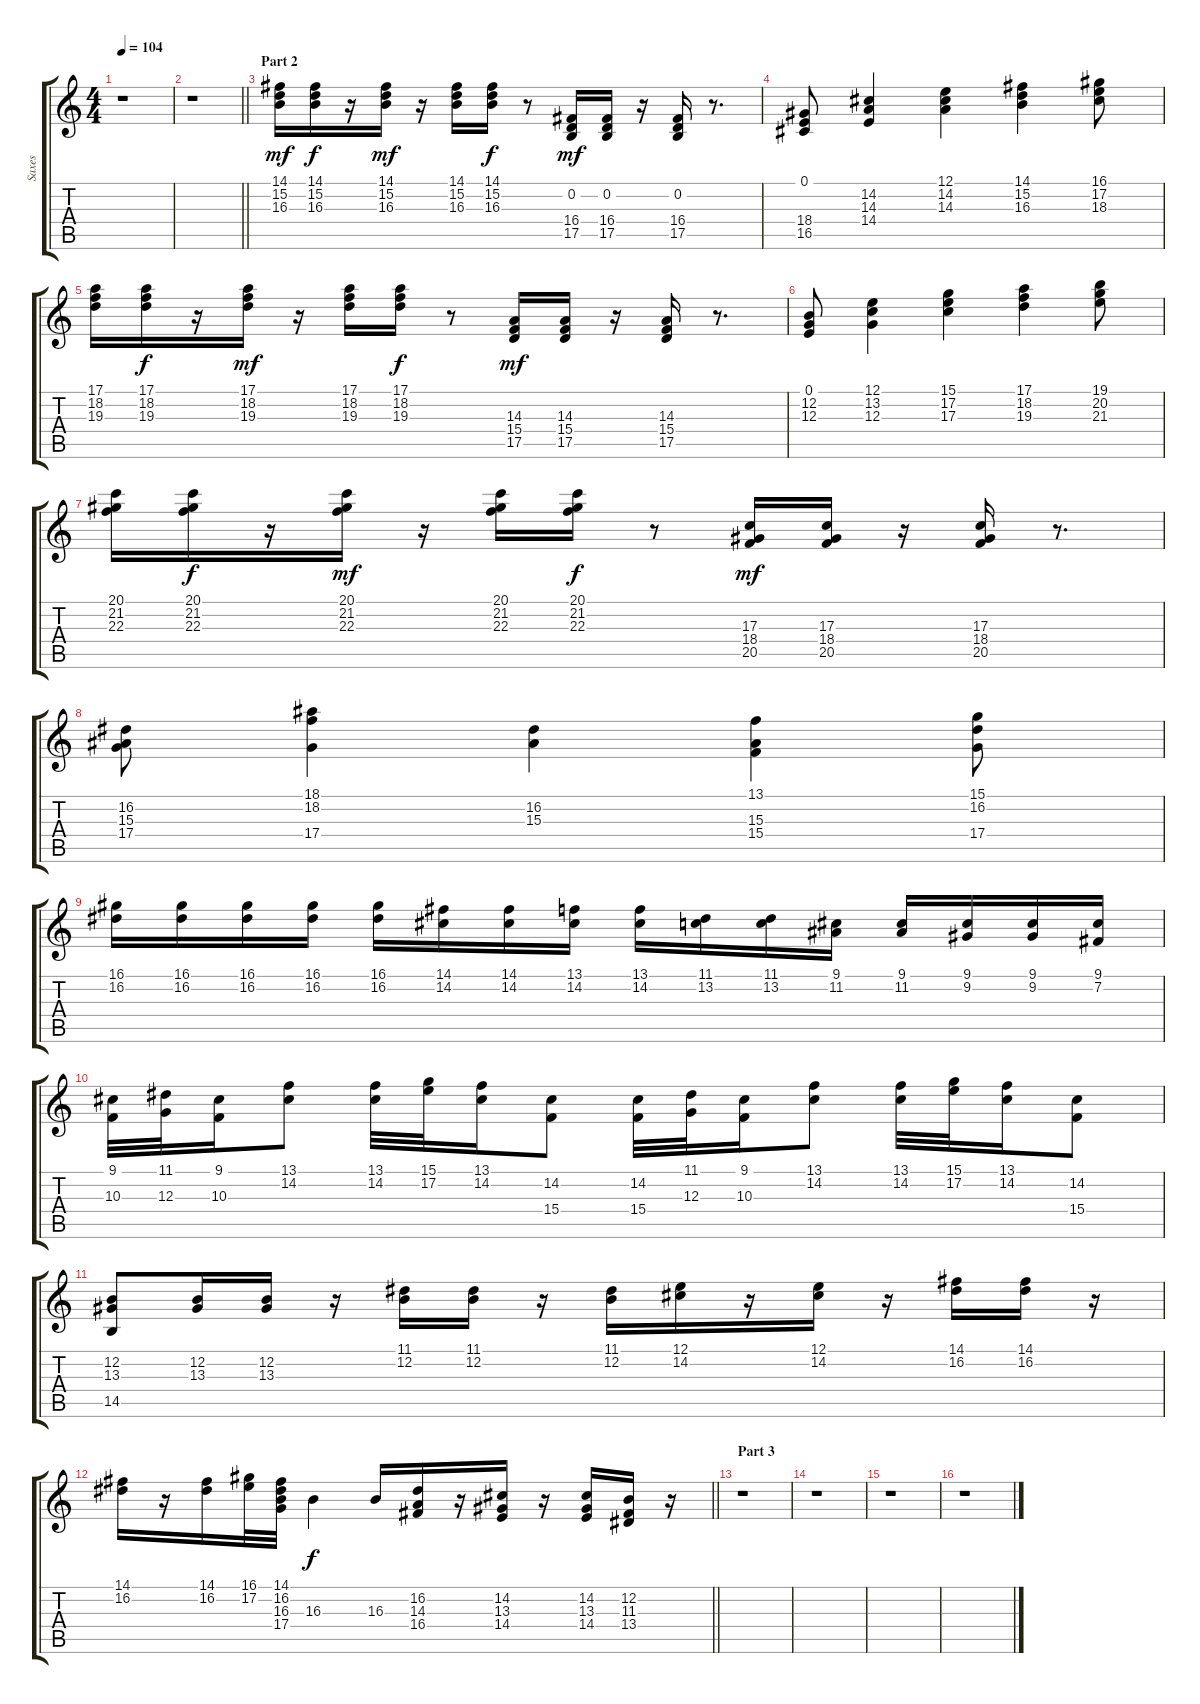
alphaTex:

\track ("Saxes   " "Saxes   ") {instrument tenorsax}
\staff {score tabs}
\tuning (E4 B3 G3 D3 A2 E2) {hide}
\ts (4 4)
\tempo 104
\clef g2
\ks c
r.1{dy mf} |
\barLineRight lightlight
r.1 |
\section ("" "Part 2")
(14.1 15.2 16.3).16 (14.1 15.2 16.3).16{dy f} r.16 (14.1 15.2 16.3).16{dy mf} r.16 (14.1 15.2 16.3).16 (14.1 15.2 16.3).16{dy f} r.8 (0.2 16.4 17.5).16{dy mf} (0.2 16.4 17.5).16 r.16 (0.2 16.4 17.5).16 r.8{d} |
(0.1 18.4 16.5).8 (14.2 14.3 14.4).4 (12.1 14.2 14.3).4 (14.1 15.2 16.3).4 (16.1 17.2 18.3).8 |
(17.1 18.2 19.3).16 (17.1 18.2 19.3).16{dy f} r.16 (17.1 18.2 19.3).16{dy mf} r.16 (17.1 18.2 19.3).16 (17.1 18.2 19.3).16{dy f} r.8 (14.3 15.4 17.5).16{dy mf} (14.3 15.4 17.5).16 r.16 (14.3 15.4 17.5).16 r.8{d} |
(0.1 12.2 12.3).8 (12.1 13.2 12.3).4 (15.1 17.2 17.3).4 (17.1 18.2 19.3).4 (19.1 20.2 21.3).8 |
(20.1 21.2 22.3).16 (20.1 21.2 22.3).16{dy f} r.16 (20.1 21.2 22.3).16{dy mf} r.16 (20.1 21.2 22.3).16 (20.1 21.2 22.3).16{dy f} r.8 (17.3 18.4 20.5).16{dy mf} (17.3 18.4 20.5).16 r.16 (17.3 18.4 20.5).16 r.8{d} |
(16.2 15.3 17.4).8 (18.1 18.2 17.4).4 (16.2 15.3).4 (13.1 15.3 15.4).4 (15.1 16.2 17.4).8 |
(16.1 16.2).16 (16.1 16.2).16 (16.1 16.2).16 (16.1 16.2).16 (16.1 16.2).16 (14.1 14.2).16 (14.1 14.2).16 (13.1 14.2).16 (13.1 14.2).16 (11.1 13.2).16 (11.1 13.2).16 (9.1 11.2).16 (9.1 11.2).16 (9.1 9.2).16 (9.1 9.2).16 (9.1 7.2).16 |
(9.1 10.3).32 (11.1 12.3).32 (9.1 10.3).16 (13.1 14.2).8 (13.1 14.2).32 (15.1 17.2).32 (13.1 14.2).16 (14.2 15.4).8 (14.2 15.4).32 (11.1 12.3).32 (9.1 10.3).16 (13.1 14.2).8 (13.1 14.2).32 (15.1 17.2).32 (13.1 14.2).16 (14.2 15.4).8 |
(12.2 13.3 14.5).8 (12.2 13.3).16 (12.2 13.3).16 r.16 (11.1 12.2).16 (11.1 12.2).16 r.16 (11.1 12.2).16 (12.1 14.2).16 r.16 (12.1 14.2).16 r.16 (14.1 16.2).16 (14.1 16.2).16 r.16 |
\barLineRight lightlight
(14.1 16.2).16 r.16 (14.1 16.2).16 (16.1 17.2).32 (14.1 16.2 16.3 17.4).32 16.3.4{dy f} 16.3.16 (16.2 14.3 16.4).16 r.16 (14.2 13.3 14.4).16 r.16 (14.2 13.3 14.4).16 (12.2 11.3 13.4).16 r.16 |
\section ("" "Part 3")
r.1 |
r.1 |
r.1 |
r.1
